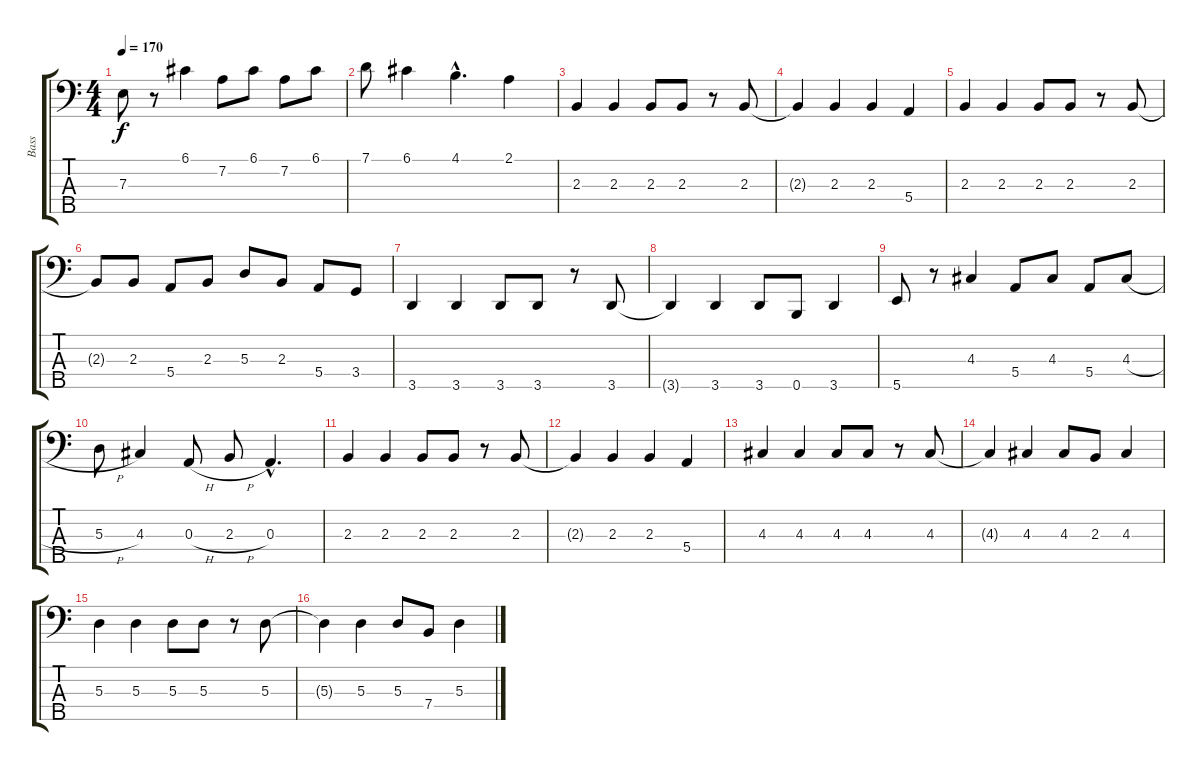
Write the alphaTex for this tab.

\track ("Bass" "Bass") {instrument electricbasspick}
\staff {score tabs}
\tuning (G2 D2 A1 E1 B0) {hide}
\ts (4 4)
\tempo 170
\clef f4
\ks c
7.3.8{dy f} r.8 6.1.4 7.2.8 6.1.8 7.2.8 6.1.8 |
7.1.8 6.1.4 4.1{hac}.4{d} 2.1.4 |
2.3.4 2.3.4 2.3.8 2.3.8 r.8 2.3.8 |
2.3{t}.4 2.3.4 2.3.4 5.4.4 |
2.3.4 2.3.4 2.3.8 2.3.8 r.8 2.3.8 |
2.3{t}.8 2.3.8 5.4.8 2.3.8 5.3.8 2.3.8 5.4.8 3.4.8 |
3.5.4 3.5.4 3.5.8 3.5.8 r.8 3.5.8 |
3.5{t}.4 3.5.4 3.5.8 0.5.8 3.5.4 |
5.5.8 r.8 4.3.4 5.4.8 4.3.8 5.4.8 4.3{h}.8 |
5.3{h}.8 4.3.4 0.3{h}.8 2.3{h}.8 0.3{hac}.4{d} |
2.3.4 2.3.4 2.3.8 2.3.8 r.8 2.3.8 |
2.3{t}.4 2.3.4 2.3.4 5.4.4 |
4.3.4 4.3.4 4.3.8 4.3.8 r.8 4.3.8 |
4.3{t}.4 4.3.4 4.3.8 2.3.8 4.3.4 |
5.3.4 5.3.4 5.3.8 5.3.8 r.8 5.3.8 |
5.3{t}.4 5.3.4 5.3.8 7.4.8 5.3.4
